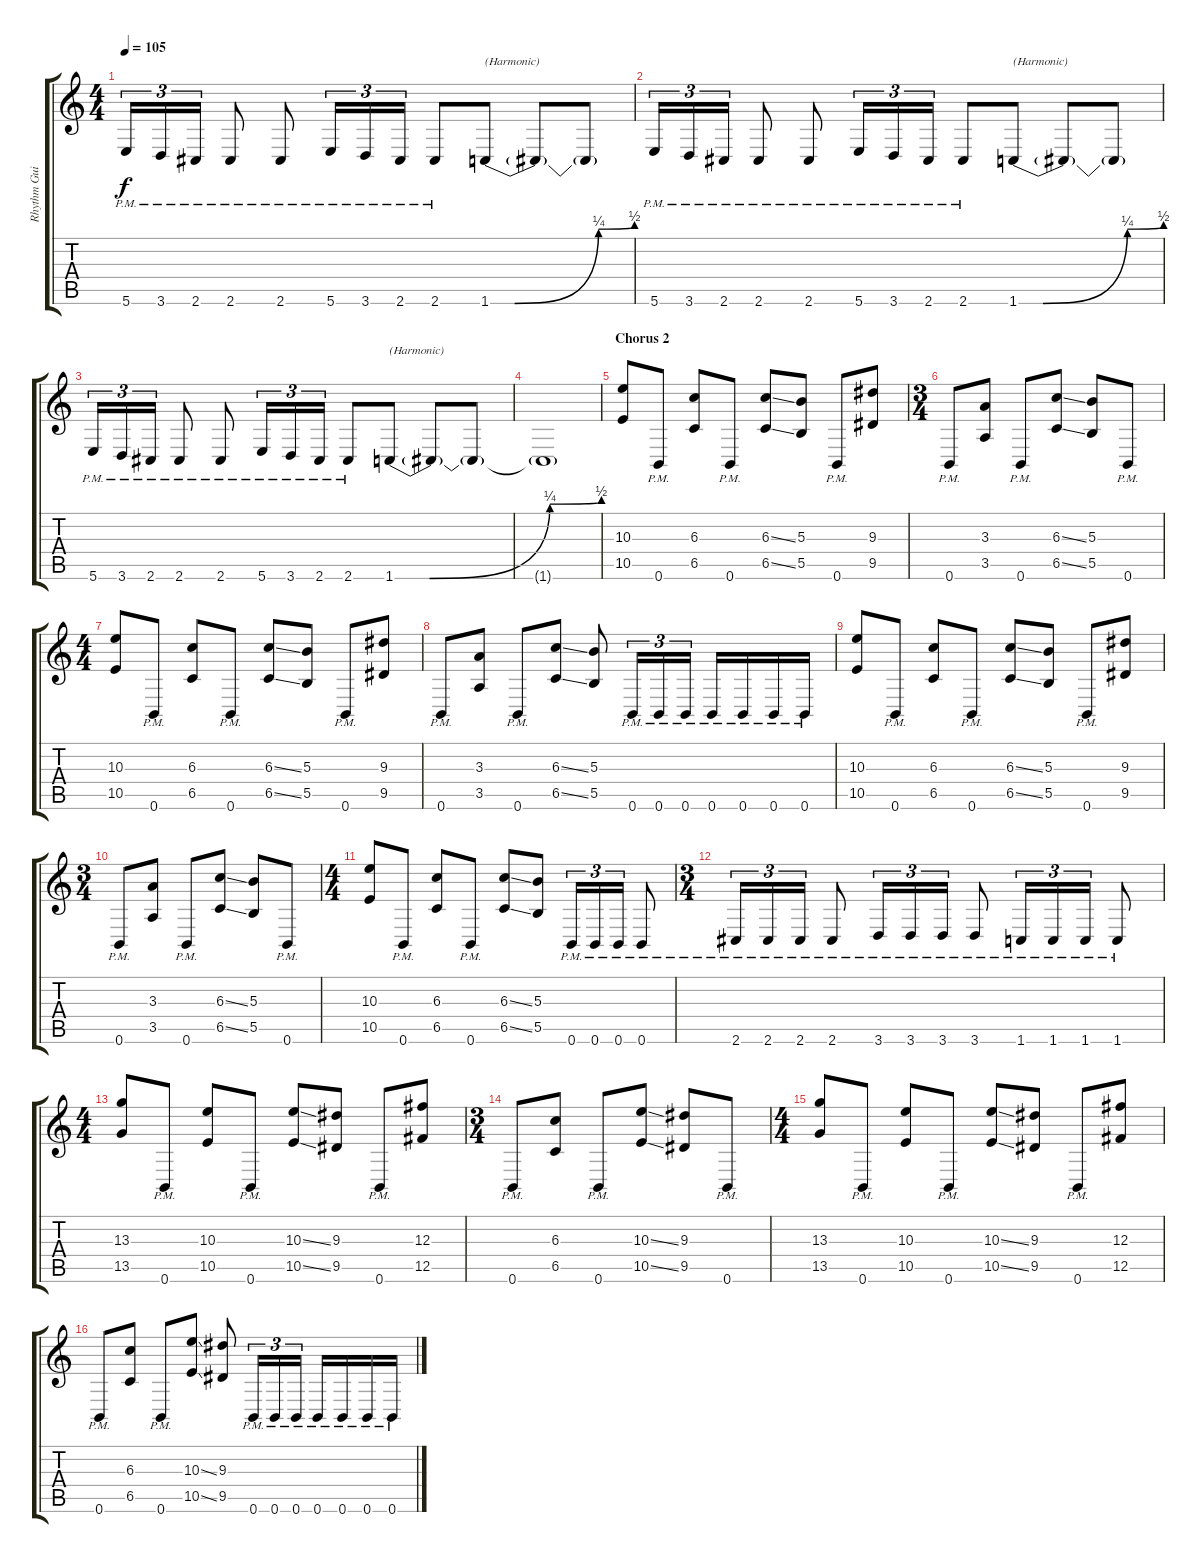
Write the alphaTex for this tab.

\track ("Rhythm Guitar 1" "Rhythm Gui") {instrument distortionguitar}
\staff {score tabs}
\tuning (Eb4 B3 Gb3 B2 Gb2 B1) {hide}
\ts (4 4)
\tempo 105
\clef g2
\ks c
5.6{pm}.16{tu (3 2) dy f} 3.6{pm}.16{tu (3 2)} 2.6{pm}.16{tu (3 2)} 2.6{pm}.8 2.6{pm}.8 5.6{pm}.16{tu (3 2)} 3.6{pm}.16{tu (3 2)} 2.6{pm}.16{tu (3 2)} 2.6{pm}.8 1.6{be (custom 0 0 10 0 45 1 60 2)}.8{txt "(Harmonic)"} 1.6{t}.8 1.6{t}.8 |
5.6{pm}.16{tu (3 2)} 3.6{pm}.16{tu (3 2)} 2.6{pm}.16{tu (3 2)} 2.6{pm}.8 2.6{pm}.8 5.6{pm}.16{tu (3 2)} 3.6{pm}.16{tu (3 2)} 2.6{pm}.16{tu (3 2)} 2.6{pm}.8 1.6{be (custom 0 0 10 0 45 1 60 2)}.8{txt "(Harmonic)"} 1.6{t}.8 1.6{t}.8 |
5.6{pm}.16{tu (3 2)} 3.6{pm}.16{tu (3 2)} 2.6{pm}.16{tu (3 2)} 2.6{pm}.8 2.6{pm}.8 5.6{pm}.16{tu (3 2)} 3.6{pm}.16{tu (3 2)} 2.6{pm}.16{tu (3 2)} 2.6{pm}.8 1.6{be (custom 0 0 10 0 45 1 60 2)}.8{txt "(Harmonic)"} 1.6{t}.8 1.6{t}.8 |
1.6{t}.1 |
\section ("" "Chorus 2")
(10.3 10.5).8 0.6{pm}.8 (6.3 6.5).8 0.6{pm}.8 (6.3{ss} 6.5{ss}).8 (5.3 5.5).8 0.6{pm}.8 (9.3 9.5).8 |
\ts (3 4)
0.6{pm}.8 (3.3 3.5).8 0.6{pm}.8 (6.3{ss} 6.5{ss}).8 (5.3 5.5).8 0.6{pm}.8 |
\ts (4 4)
(10.3 10.5).8 0.6{pm}.8 (6.3 6.5).8 0.6{pm}.8 (6.3{ss} 6.5{ss}).8 (5.3 5.5).8 0.6{pm}.8 (9.3 9.5).8 |
0.6{pm}.8 (3.3 3.5).8 0.6{pm}.8 (6.3{ss} 6.5{ss}).8 (5.3 5.5).8 0.6{pm}.16{tu (3 2)} 0.6{pm}.16{tu (3 2)} 0.6{pm}.16{tu (3 2)} 0.6{pm}.16 0.6{pm}.16 0.6{pm}.16 0.6{pm}.16 |
(10.3 10.5).8 0.6{pm}.8 (6.3 6.5).8 0.6{pm}.8 (6.3{ss} 6.5{ss}).8 (5.3 5.5).8 0.6{pm}.8 (9.3 9.5).8 |
\ts (3 4)
0.6{pm}.8 (3.3 3.5).8 0.6{pm}.8 (6.3{ss} 6.5{ss}).8 (5.3 5.5).8 0.6{pm}.8 |
\ts (4 4)
(10.3 10.5).8 0.6{pm}.8 (6.3 6.5).8 0.6{pm}.8 (6.3{ss} 6.5{ss}).8 (5.3 5.5).8 0.6{pm}.16{tu (3 2)} 0.6{pm}.16{tu (3 2)} 0.6{pm}.16{tu (3 2)} 0.6{pm}.8 |
\ts (3 4)
2.6{pm}.16{tu (3 2)} 2.6{pm}.16{tu (3 2)} 2.6{pm}.16{tu (3 2)} 2.6{pm}.8 3.6{pm}.16{tu (3 2)} 3.6{pm}.16{tu (3 2)} 3.6{pm}.16{tu (3 2)} 3.6{pm}.8 1.6{pm}.16{tu (3 2)} 1.6{pm}.16{tu (3 2)} 1.6{pm}.16{tu (3 2)} 1.6{pm}.8 |
\ts (4 4)
(13.3 13.5).8 0.6{pm}.8 (10.3 10.5).8 0.6{pm}.8 (10.3{ss} 10.5{ss}).8 (9.3 9.5).8 0.6{pm}.8 (12.3 12.5).8 |
\ts (3 4)
0.6{pm}.8 (6.3 6.5).8 0.6{pm}.8 (10.3{ss} 10.5{ss}).8 (9.3 9.5).8 0.6{pm}.8 |
\ts (4 4)
(13.3 13.5).8 0.6{pm}.8 (10.3 10.5).8 0.6{pm}.8 (10.3{ss} 10.5{ss}).8 (9.3 9.5).8 0.6{pm}.8 (12.3 12.5).8 |
0.6{pm}.8 (6.3 6.5).8 0.6{pm}.8 (10.3{ss} 10.5{ss}).8 (9.3 9.5).8 0.6{pm}.16{tu (3 2)} 0.6{pm}.16{tu (3 2)} 0.6{pm}.16{tu (3 2)} 0.6{pm}.16 0.6{pm}.16 0.6{pm}.16 0.6{pm}.16
